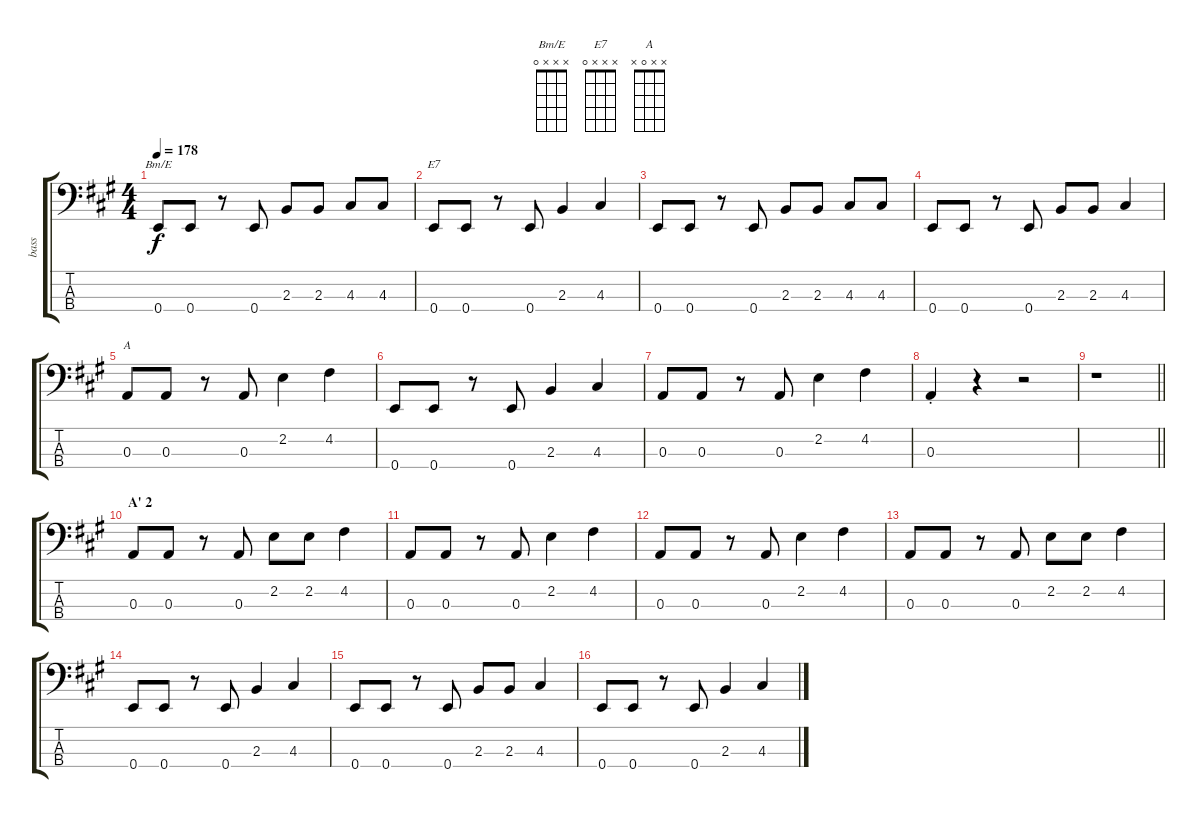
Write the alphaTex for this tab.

\track ("bass" "bass") {instrument electricbassfinger}
\staff {score tabs}
\tuning (G2 D2 A1 E1) {hide}
\chord ("Bm/E" x x x 0)
\chord ("E7" x x x 0)
\chord ("A" x x 0 x)
\ts (4 4)
\tempo 178
\clef f4
\ks a
0.4.8{ch "Bm/E" dy f} 0.4.8 r.8 0.4.8 2.3.8 2.3.8 4.3.8 4.3.8 |
0.4.8{ch "E7"} 0.4.8 r.8 0.4.8 2.3.4 4.3.4 |
0.4.8 0.4.8 r.8 0.4.8 2.3.8 2.3.8 4.3.8 4.3.8 |
0.4.8 0.4.8 r.8 0.4.8 2.3.8 2.3.8 4.3.4 |
0.3.8{ch "A"} 0.3.8 r.8 0.3.8 2.2.4 4.2.4 |
0.4.8 0.4.8 r.8 0.4.8 2.3.4 4.3.4 |
0.3.8 0.3.8 r.8 0.3.8 2.2.4 4.2.4 |
0.3{st}.4 r.4 r.2 |
\barLineRight lightlight
r.1 |
\section ("" "A' 2")
0.3.8 0.3.8 r.8 0.3.8 2.2.8 2.2.8 4.2.4 |
0.3.8 0.3.8 r.8 0.3.8 2.2.4 4.2.4 |
0.3.8 0.3.8 r.8 0.3.8 2.2.4 4.2.4 |
0.3.8 0.3.8 r.8 0.3.8 2.2.8 2.2.8 4.2.4 |
0.4.8 0.4.8 r.8 0.4.8 2.3.4 4.3.4 |
0.4.8 0.4.8 r.8 0.4.8 2.3.8 2.3.8 4.3.4 |
0.4.8 0.4.8 r.8 0.4.8 2.3.4 4.3.4
